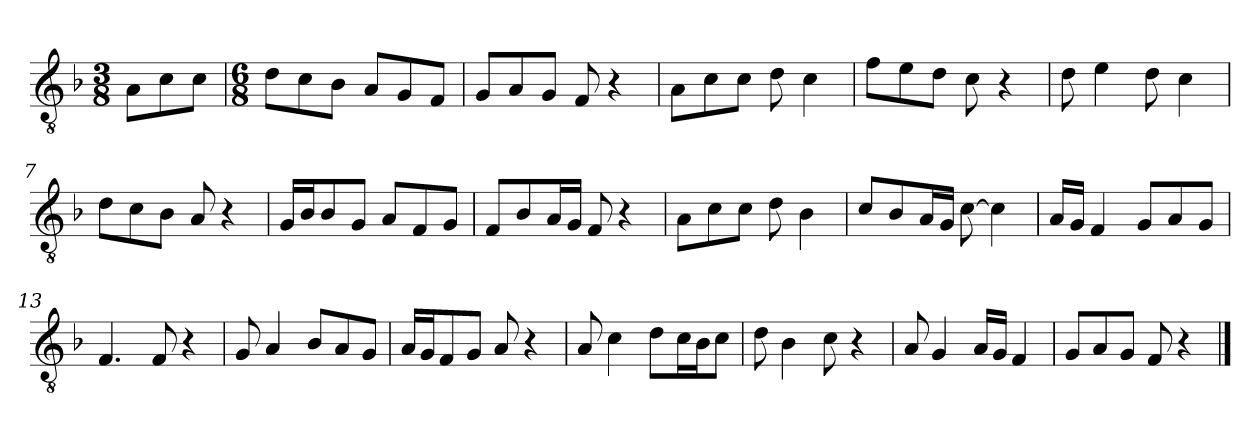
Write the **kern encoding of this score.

**kern
*part1
*staff1
*clefGv2
*k[b-]
*F:
*M3/8
=1
8A\L
8c\
8c\J
=2
*M6/8
8d\L
8c\
8B-\J
8A/L
8G/
8F/J
=3
8G/L
8A/
8G/J
8F/
4r
=4
8A\L
8c\
8c\J
8d\
4c\
=5
8f\L
8e\
8d\J
8c\
4r
=6
8d\
4e\
8d\
4c\
!!LO:LB:g=z
=7
8d\L
8c\
8B-\J
8A/
4r
=8
16G/LL
16B-/J
8B-/
8G/J
8A/L
8F/
8G/J
=9
8F/L
8B-/
16A/L
16G/JJ
8F/
4r
=10
8A\L
8c\
8c\J
8d\
4B-\
=11
8c/L
8B-/
16A/L
16G/JJ
[8c\
4c\]
=12
16A/LL
16G/JJ
4F/
8G/L
8A/
8G/J
!!LO:LB:g=z
=13
4.F/
8F/
4r
=14
8G/
4A/
8B-/L
8A/
8G/J
=15
16A/LL
16G/J
8F/
8G/J
8A/
4r
=16
8A/
4c\
8d\L
16c\L
16B-\J
8c\J
=17
8d\
4B-\
8c\
4r
=18
8A/
4G/
16A/LL
16G/JJ
4F/
!!LO:LB:g=z
=19
8G/L
8A/
8G/J
8F/
4r
==
*-
